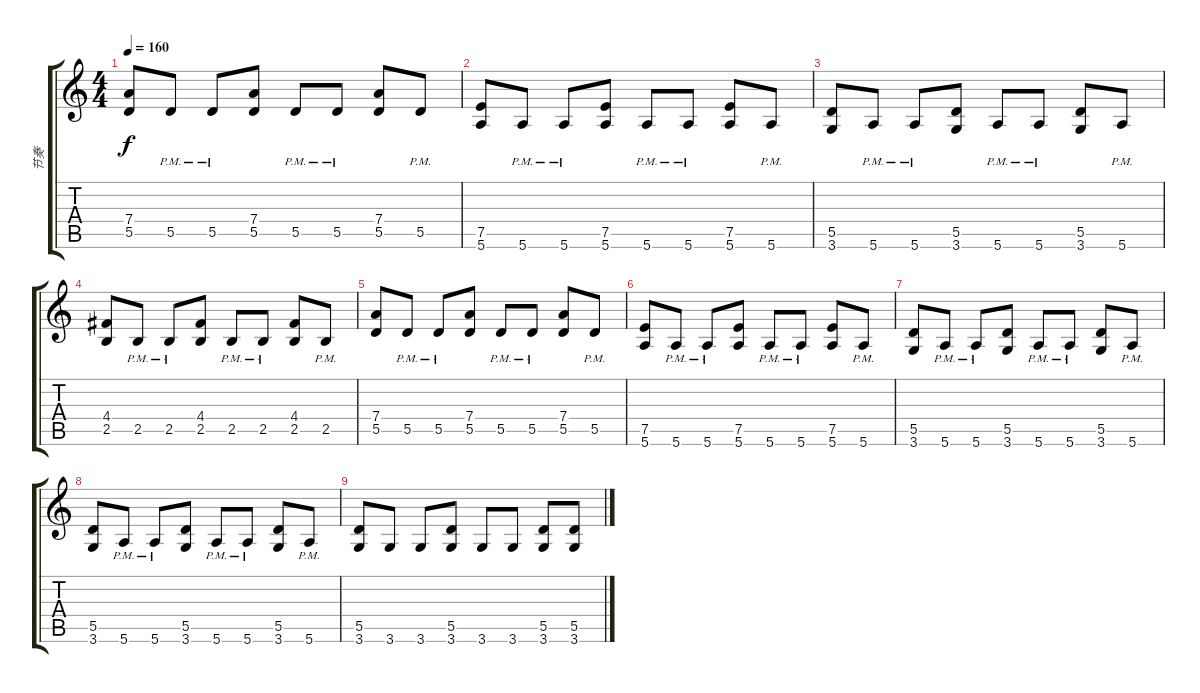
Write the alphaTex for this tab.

\track ("节奏" "节奏") {instrument distortionguitar}
\staff {score tabs}
\tuning (E4 B3 G3 D3 A2 E2) {hide}
\ts (4 4)
\tempo 160
\clef g2
\ks c
(7.4 5.5).8{dy f} 5.5{pm}.8 5.5{pm}.8 (7.4 5.5).8 5.5{pm}.8 5.5{pm}.8 (7.4 5.5).8 5.5{pm}.8 |
(7.5 5.6).8 5.6{pm}.8 5.6{pm}.8 (7.5 5.6).8 5.6{pm}.8 5.6{pm}.8 (7.5 5.6).8 5.6{pm}.8 |
(5.5 3.6).8 5.6{pm}.8 5.6{pm}.8 (5.5 3.6).8 5.6{pm}.8 5.6{pm}.8 (5.5 3.6).8 5.6{pm}.8 |
(4.4 2.5).8 2.5{pm}.8 2.5{pm}.8 (4.4 2.5).8 2.5{pm}.8 2.5{pm}.8 (4.4 2.5).8 2.5{pm}.8 |
(7.4 5.5).8 5.5{pm}.8 5.5{pm}.8 (7.4 5.5).8 5.5{pm}.8 5.5{pm}.8 (7.4 5.5).8 5.5{pm}.8 |
(7.5 5.6).8 5.6{pm}.8 5.6{pm}.8 (7.5 5.6).8 5.6{pm}.8 5.6{pm}.8 (7.5 5.6).8 5.6{pm}.8 |
(5.5 3.6).8 5.6{pm}.8 5.6{pm}.8 (5.5 3.6).8 5.6{pm}.8 5.6{pm}.8 (5.5 3.6).8 5.6{pm}.8 |
(5.5 3.6).8 5.6{pm}.8 5.6{pm}.8 (5.5 3.6).8 5.6{pm}.8 5.6{pm}.8 (5.5 3.6).8 5.6{pm}.8 |
(5.5 3.6).8 3.6.8 3.6.8 (5.5 3.6).8 3.6.8 3.6.8 (5.5 3.6).8 (5.5 3.6).8
